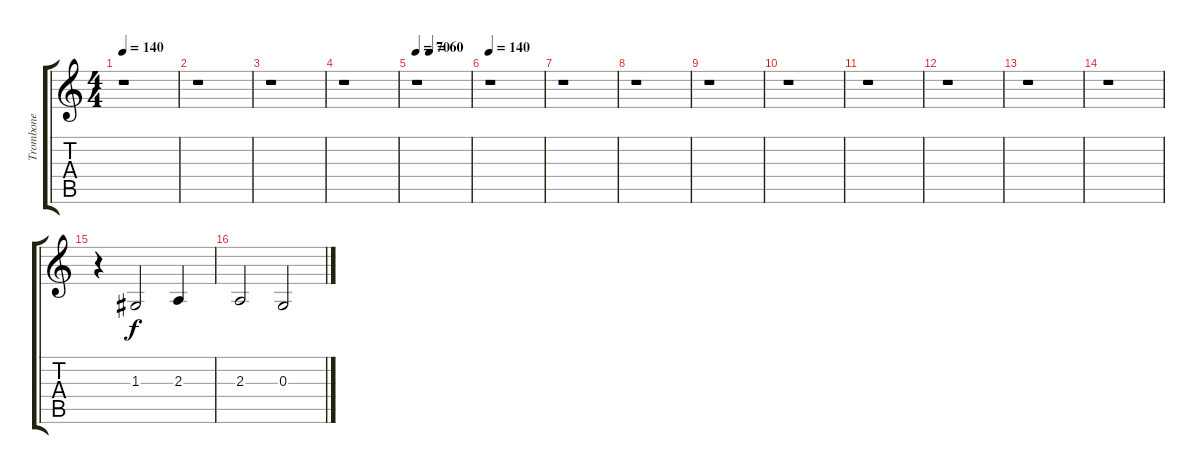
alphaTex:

\track ("Trombone" "Trombone") {instrument trombone}
\staff {score tabs}
\tuning (E4 B3 G3 D3 A2 E2) {hide}
\ts (4 4)
\tempo 140
\clef g2
\ks c
r.1{dy f} |
r.1 |
r.1 |
r.1 |
\tempo 70
\tempo (60 0.25)
r.1 |
\tempo 140
r.1 |
r.1 |
r.1 |
r.1 |
r.1 |
r.1 |
r.1 |
r.1 |
r.1 |
r.4 1.3.2 2.3.4 |
2.3.2 0.3.2
